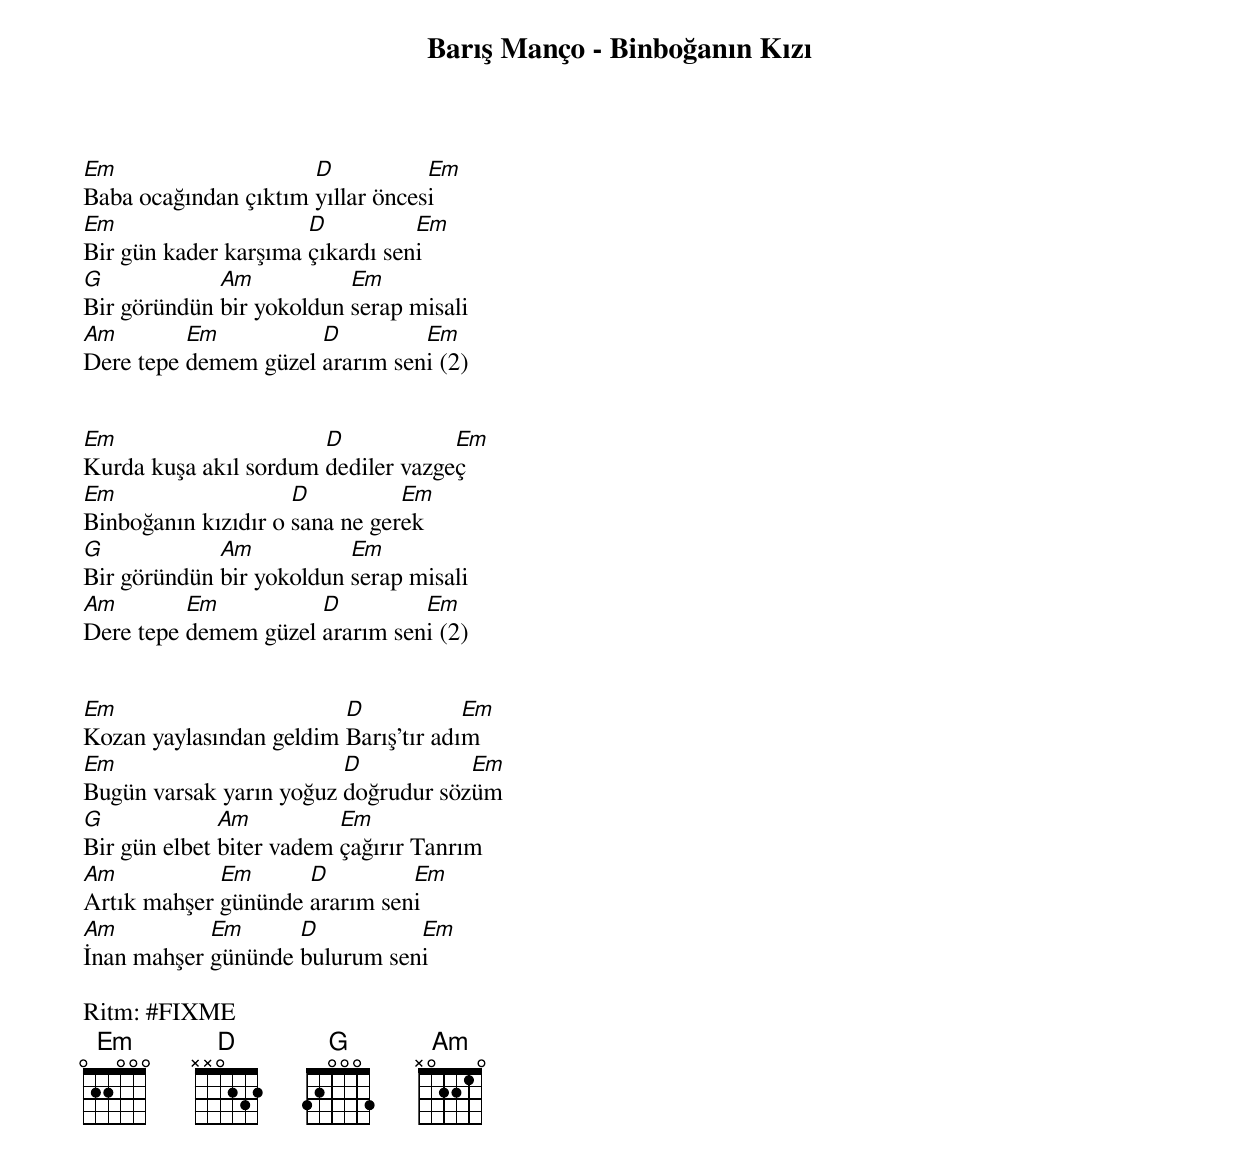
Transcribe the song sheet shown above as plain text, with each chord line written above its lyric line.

Barış Manço - Binboğanın Kızı

Em                    D           Em
Baba ocağından çıktım yıllar öncesi
Em                    D          Em
Bir gün kader karşıma çıkardı seni
G            Am           Em
Bir göründün bir yokoldun serap misali
Am        Em          D         Em
Dere tepe demem güzel ararım seni (2)


Em                     D            Em
Kurda kuşa akıl sordum dediler vazgeç
Em                   D          Em
Binboğanın kızıdır o sana ne gerek
G            Am           Em
Bir göründün bir yokoldun serap misali
Am        Em          D         Em
Dere tepe demem güzel ararım seni (2)


Em                       D            Em
Kozan yaylasından geldim Barış'tır adım
Em                       D           Em
Bugün varsak yarın yoğuz doğrudur sözüm
G             Am          Em
Bir gün elbet biter vadem çağırır Tanrım
Am           Em      D         Em
Artık mahşer gününde ararım seni
Am          Em      D          Em
İnan mahşer gününde bulurum seni

Ritm: #FIXME
